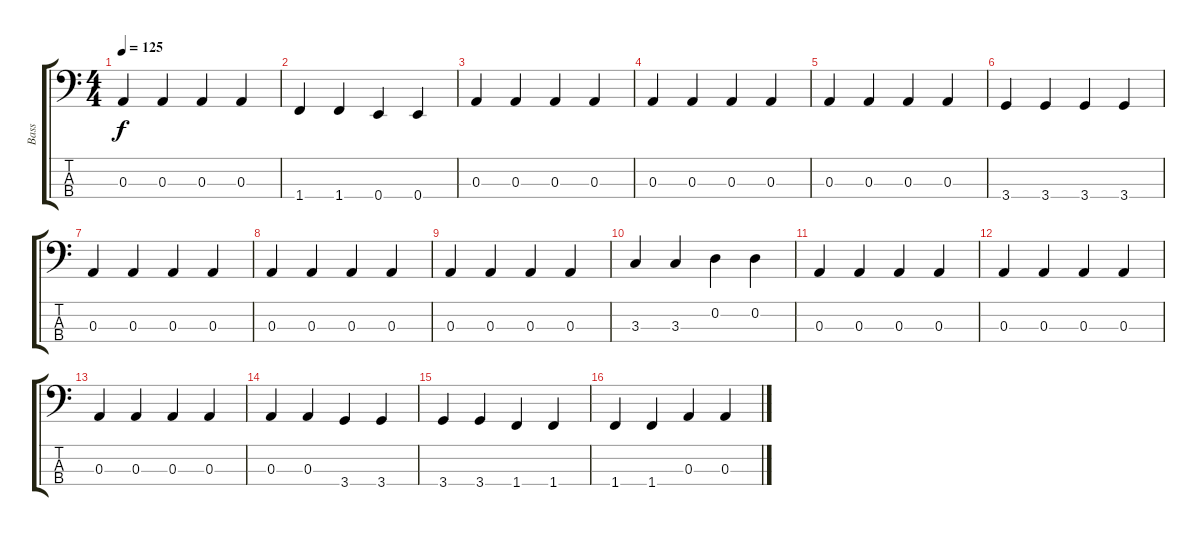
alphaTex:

\track ("Bass" "Bass") {instrument electricbasspick}
\staff {score tabs}
\tuning (G2 D2 A1 E1) {hide}
\ts (4 4)
\tempo 125
\clef f4
\ks c
0.3.4{dy f} 0.3.4 0.3.4 0.3.4 |
1.4.4 1.4.4 0.4.4 0.4.4 |
0.3.4 0.3.4 0.3.4 0.3.4 |
0.3.4 0.3.4 0.3.4 0.3.4 |
0.3.4 0.3.4 0.3.4 0.3.4 |
3.4.4 3.4.4 3.4.4 3.4.4 |
0.3.4 0.3.4 0.3.4 0.3.4 |
0.3.4 0.3.4 0.3.4 0.3.4 |
0.3.4 0.3.4 0.3.4 0.3.4 |
3.3.4 3.3.4 0.2.4 0.2.4 |
0.3.4 0.3.4 0.3.4 0.3.4 |
0.3.4 0.3.4 0.3.4 0.3.4 |
0.3.4 0.3.4 0.3.4 0.3.4 |
0.3.4 0.3.4 3.4.4 3.4.4 |
3.4.4 3.4.4 1.4.4 1.4.4 |
1.4.4 1.4.4 0.3.4 0.3.4
